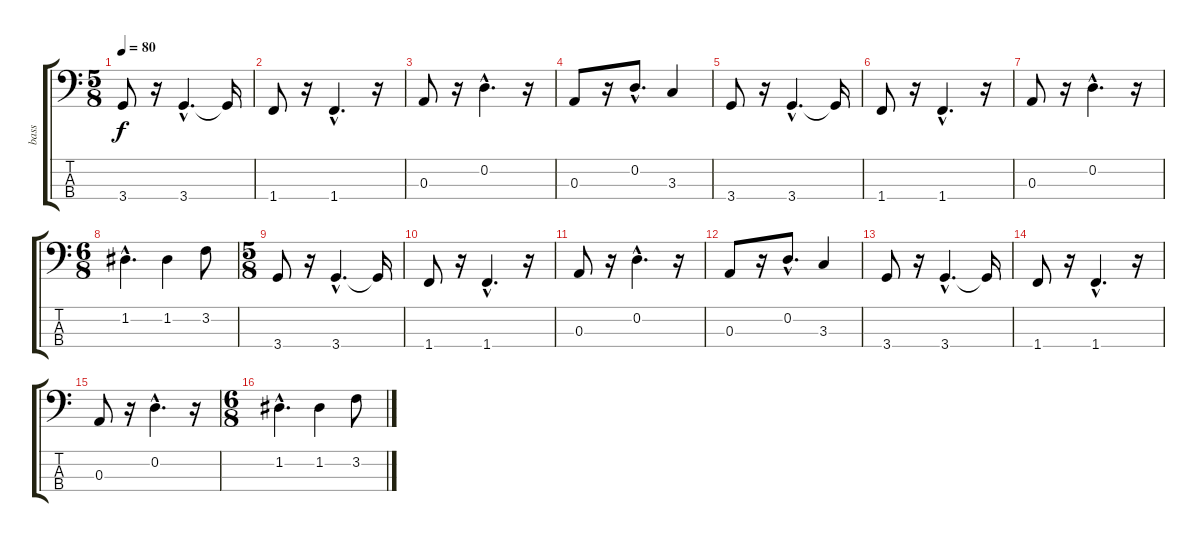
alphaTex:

\track ("bass" "bass") {instrument electricbassfinger}
\staff {score tabs}
\tuning (G2 D2 A1 E1) {hide}
\ts (5 8)
\tempo 80
\clef f4
\ks c
3.4.8{dy f} r.16 3.4{hac}.4{d} 3.4{t}.16 |
1.4.8 r.16 1.4{hac}.4{d} r.16 |
0.3.8 r.16 0.2{hac}.4{d} r.16 |
0.3.8 r.16 0.2{hac}.8{d} 3.3.4 |
3.4.8 r.16 3.4{hac}.4{d} 3.4{t}.16 |
1.4.8 r.16 1.4{hac}.4{d} r.16 |
0.3.8 r.16 0.2{hac}.4{d} r.16 |
\ts (6 8)
1.2{hac}.4{d} 1.2.4 3.2.8 |
\ts (5 8)
3.4.8 r.16 3.4{hac}.4{d} 3.4{t}.16 |
1.4.8 r.16 1.4{hac}.4{d} r.16 |
0.3.8 r.16 0.2{hac}.4{d} r.16 |
0.3.8 r.16 0.2{hac}.8{d} 3.3.4 |
3.4.8 r.16 3.4{hac}.4{d} 3.4{t}.16 |
1.4.8 r.16 1.4{hac}.4{d} r.16 |
0.3.8 r.16 0.2{hac}.4{d} r.16 |
\ts (6 8)
1.2{hac}.4{d} 1.2.4 3.2.8
